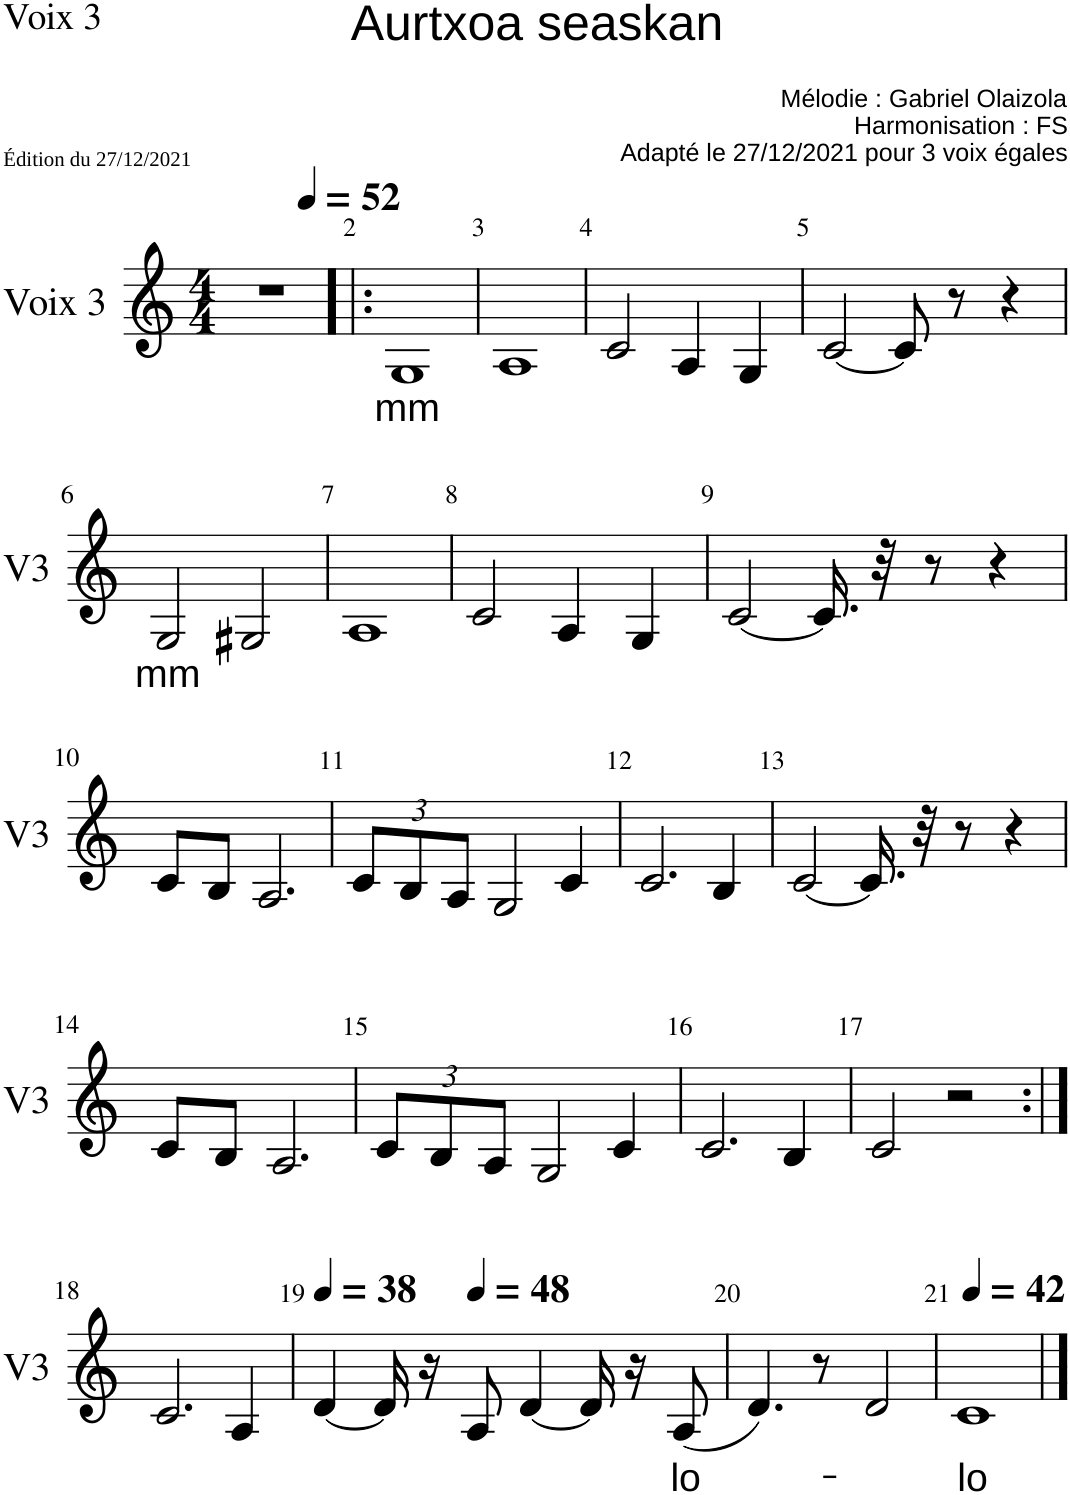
**kern	**text	**text
*part1	*part1	*part1
*staff1	*staff1	*staff1
*I"Voix 3	*	*
*I'V3	*	*
*clefG2	*	*
*k[]	*	*
*M4/4	*	*
=1	=1	=1
*^	*	*
1r	2ryy	.	.
.	8ryy	.	.
*MM52	*	*	*
.	4.ryy	.	.
=2!|:	=2!|:	=2!|:	=2!|:
!	!	!LO:LY:b	!
*v	*v	*	*
1G	mm	.
=3	=3	=3
1A	.	.
=4	=4	=4
2c/	.	.
4A/	.	.
4G/	.	.
=5	=5	=5
[2c/	.	.
8c/]	.	.
8r	.	.
4r	.	.
!!LO:LB:g=z
=6	=6	=6
!	!LO:LY:b	!
2G/	mm	.
2G#X/	.	.
=7	=7	=7
1A	.	.
=8	=8	=8
2c/	.	.
4A/	.	.
4G/	.	.
=9	=9	=9
[2c/	.	.
16.c/]	.	.
32r	.	.
8r	.	.
4r	.	.
!!LO:LB:g=z
=10	=10	=10
8c/L	.	.
8B/J	.	.
2.A/	.	.
=11	=11	=11
*Xbrackettup	*	*
12c/L	.	.
12B/	.	.
12A/J	.	.
2G/	.	.
4c/	.	.
=12	=12	=12
2.c/	.	.
4B/	.	.
=13	=13	=13
[2c/	.	.
16.c/]	.	.
32r	.	.
8r	.	.
4r	.	.
!!LO:LB:g=z
=14	=14	=14
8c/L	.	.
8B/J	.	.
2.A/	.	.
=15	=15	=15
12c/L	.	.
12B/	.	.
12A/J	.	.
2G/	.	.
4c/	.	.
=16	=16	=16
2.c/	.	.
4B/	.	.
=17	=17	=17
2c/	.	.
2r	.	.
!!LO:LB:g=z
=18:|!	=18:|!	=18:|!
2.c/	.	.
4A/	.	.
=19	=19	=19
*MM38	*	*
[4d/	.	.
16d/]	.	.
16r	.	.
*MM48	*	*
8A/	.	.
[4d/	.	.
16d/]	.	.
16r	.	.
!	!	!LO:LY:b
(8A/	.	lo-
=20	=20	=20
4.d/)	.	.
8r	.	.
2d/	.	.
=21	=21	=21
*MM42	*	*
!	!	!LO:LY:b
1c	.	lo
==	==	==
*-	*-	*-
